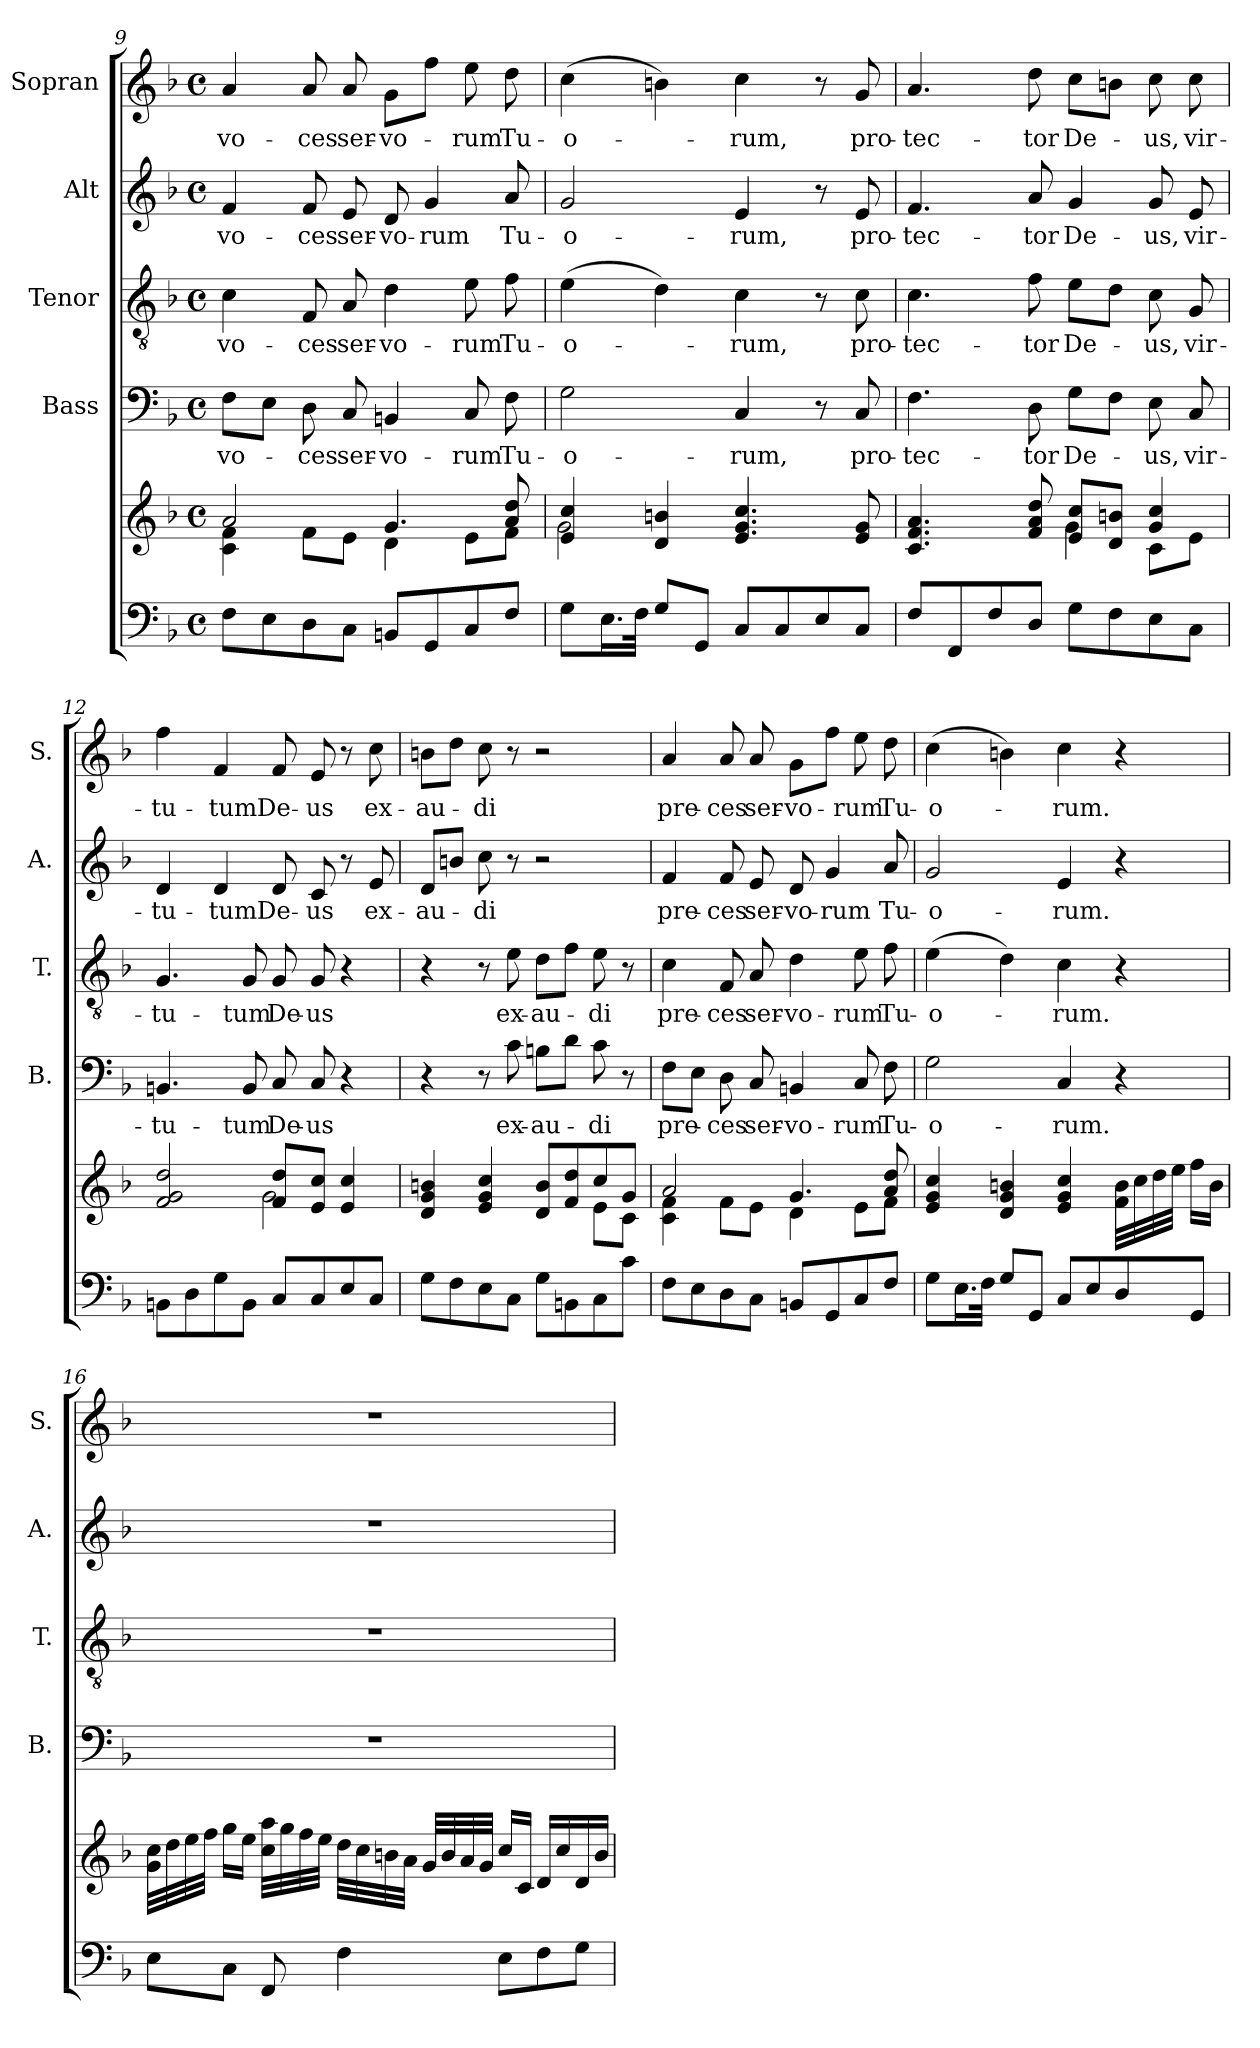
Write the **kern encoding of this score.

**kern	**kern	**kern	**text	**kern	**text	**kern	**text	**kern	**text
*part5	*part5	*part4	*part4	*part3	*part3	*part2	*part2	*part1	*part1
*staff6	*staff5	*staff4	*staff4	*staff3	*staff3	*staff2	*staff2	*staff1	*staff1
*	*	*I"Bass	*	*I"Tenor	*	*I"Alt	*	*I"Sopran	*
*	*	*I'B.	*	*I'T.	*	*I'A.	*	*I'S.	*
!!LO:LB:g=z
*clefF4	*clefG2	*clefF4	*	*clefGv2	*	*clefG2	*	*clefG2	*
*k[b-]	*k[b-]	*k[b-]	*	*k[b-]	*	*k[b-]	*	*k[b-]	*
*F:	*F:	*F:	*	*F:	*	*F:	*	*F:	*
*M4/4	*M4/4	*M4/4	*	*M4/4	*	*M4/4	*	*M4/4	*
*met(c)	*met(c)	*met(c)	*	*met(c)	*	*met(c)	*	*met(c)	*
=9	=9	=9	=9	=9	=9	=9	=9	=9	=9
*	*^	*	*	*	*	*	*	*	*
!	!	!	!	!LO:LY:b	!	!LO:LY:b	!	!LO:LY:b	!	!LO:LY:b
8F\L	2a/	4c\ 4f\	8F\L	vo-	4c\	vo-	4f/	vo-	4a/	vo-
8E\	.	.	8E\J	.	.	.	.	.	.	.
!	!	!	!	!LO:LY:b	!	!LO:LY:b	!	!LO:LY:b	!	!LO:LY:b
8D\	.	8f\L	8D\	-ces	8F/	-ces	8f/	-ces	8a/	-ces
!	!	!	!	!LO:LY:b	!	!LO:LY:b	!	!LO:LY:b	!	!LO:LY:b
8C\J	.	8e\J	8C/	ser-	8A/	ser-	8e/	ser-	8a/	ser-
!	!	!	!	!LO:LY:b	!	!LO:LY:b	!	!LO:LY:b	!	!LO:LY:b
8BBn/L	4.g/	4d\	4BBn/	-vo-	4d\	-vo-	8d/	-vo-	8g\L	-vo-
!	!	!	!	!	!	!	!	!LO:LY:b	!	!
8GG/	.	.	.	.	.	.	4g/	-rum	8ff\J	.
!	!	!	!	!LO:LY:b	!	!LO:LY:b	!	!	!	!LO:LY:b
8C/	.	8e\L	8C/	-rum	8e\	-rum	.	.	8ee\	-rum
!	!	!	!	!LO:LY:b	!	!LO:LY:b	!	!LO:LY:b	!	!LO:LY:b
8F/J	8a/ 8dd/	8f\J	8F\	Tu-	8f\	Tu-	8a/	Tu-	8dd\	Tu-
=10	=10	=10	=10	=10	=10	=10	=10	=10	=10	=10
!	!	!	!	!LO:LY:b	!	!LO:LY:b	!	!LO:LY:b	!	!LO:LY:b
8G\L	4e/ 4cc/	2g\	2G\	-o-	(>4e\	-o-	2g/	-o-	(>4cc\	-o-
16.E\L	.	.	.	.	.	.	.	.	.	.
32F\JJk	.	.	.	.	.	.	.	.	.	.
8G/L	4d/ 4bn/	.	.	.	4d\)	.	.	.	4bn\)	.
8GG/J	.	.	.	.	.	.	.	.	.	.
!	!	!	!	!LO:LY:b	!	!LO:LY:b	!	!LO:LY:b	!	!LO:LY:b
8C/L	4.e/ 4.g/ 4.cc/	2ryy	4C/	-rum,	4c\	-rum,	4e/	-rum,	4cc\	-rum,
8C/	.	.	.	.	.	.	.	.	.	.
8E/	.	.	8r	.	8r	.	8r	.	8r	.
!	!	!	!	!LO:LY:b	!	!LO:LY:b	!	!LO:LY:b	!	!LO:LY:b
8C/J	8e/ 8g/	.	8C/	pro-	8c\	pro-	8e/	pro-	8g/	pro-
=11	=11	=11	=11	=11	=11	=11	=11	=11	=11	=11
!	!	!	!	!LO:LY:b	!	!LO:LY:b	!	!LO:LY:b	!	!LO:LY:b
8F/L	4.c/ 4.f/ 4.a/	2ryy	4.F\	-tec-	4.c\	-tec-	4.f/	-tec-	4.a/	-tec-
8FF/	.	.	.	.	.	.	.	.	.	.
8F/	.	.	.	.	.	.	.	.	.	.
!	!	!	!	!LO:LY:b	!	!LO:LY:b	!	!LO:LY:b	!	!LO:LY:b
8D/J	8f/ 8a/ 8dd/	.	8D\	-tor	8f\	-tor	8a/	-tor	8dd\	-tor
!	!	!	!	!LO:LY:b	!	!LO:LY:b	!	!LO:LY:b	!	!LO:LY:b
8G\L	8e/ 8cc/L	4g\	8G\L	De-	8e\L	De-	4g/	De-	8cc\L	De-
8F\	8d/ 8bn/J	.	8F\J	.	8d\J	.	.	.	8bn\J	.
!	!	!	!	!LO:LY:b	!	!LO:LY:b	!	!LO:LY:b	!	!LO:LY:b
8E\	4g/ 4cc/	8c\L	8E\	-us,	8c\	-us,	8g/	-us,	8cc\	-us,
!	!	!	!	!LO:LY:b	!	!LO:LY:b	!	!LO:LY:b	!	!LO:LY:b
8C\J	.	8e\J	8C/	vir-	8G/	vir-	8e/	vir-	8cc\	vir-
!!LO:PB:g=z
=12	=12	=12	=12	=12	=12	=12	=12	=12	=12	=12
!	!	!	!	!LO:LY:b	!	!LO:LY:b	!	!LO:LY:b	!	!LO:LY:b
8BBn\L	2f/ 2g/ 2dd/	2ryy	4.BBn/	-tu-	4.G/	-tu-	4d/	-tu-	4ff\	-tu-
8D\	.	.	.	.	.	.	.	.	.	.
!	!	!	!	!	!	!	!	!LO:LY:b	!	!LO:LY:b
8G\	.	.	.	.	.	.	4d/	-tum	4f/	-tum
!	!	!	!	!LO:LY:b	!	!LO:LY:b	!	!	!	!
8BB\J	.	.	8BB/	-tum	8G/	-tum	.	.	.	.
!	!	!	!	!LO:LY:b	!	!LO:LY:b	!	!LO:LY:b	!	!LO:LY:b
8C/L	8f/ 8dd/L	2g\	8C/	De-	8G/	De-	8d/	De-	8f/	De-
!	!	!	!	!LO:LY:b	!	!LO:LY:b	!	!LO:LY:b	!	!LO:LY:b
8C/	8e/ 8cc/J	.	8C/	-us	8G/	-us	8c/	-us	8e/	-us
8E/	4e/ 4cc/	.	4r	.	4r	.	8r	.	8r	.
!	!	!	!	!	!	!	!	!LO:LY:b	!	!LO:LY:b
8C/J	.	.	.	.	.	.	8e/	ex-	8cc\	ex-
=13	=13	=13	=13	=13	=13	=13	=13	=13	=13	=13
!	!	!	!	!	!	!	!	!LO:LY:b	!	!LO:LY:b
8G\L	4d/ 4g/ 4bn/	2.ryy	4r	.	4r	.	8d/L	-au-	8bn\L	-au-
8F\	.	.	.	.	.	.	8bn/J	.	8dd\J	.
!	!	!	!	!	!	!	!	!LO:LY:b	!	!LO:LY:b
8E\	4e/ 4g/ 4cc/	.	8r	.	8r	.	8cc\	-di	8cc\	-di
!	!	!	!	!LO:LY:b	!	!LO:LY:b	!	!	!	!
8C\J	.	.	8c\	ex-	8e\	ex-	8r	.	8r	.
!	!	!	!	!LO:LY:b	!	!LO:LY:b	!	!	!	!
8G\L	8d/ 8b/L	.	8Bn\L	-au-	8d\L	-au-	2r	.	2r	.
8BBn\	8f/ 8dd/	.	8d\J	.	8f\J	.	.	.	.	.
!	!	!	!	!LO:LY:b	!	!LO:LY:b	!	!	!	!
8C\	8cc/	8e\L	8c\	-di	8e\	-di	.	.	.	.
8c\J	8g/J	8c\J	8r	.	8r	.	.	.	.	.
=14	=14	=14	=14	=14	=14	=14	=14	=14	=14	=14
!	!	!	!	!LO:LY:b	!	!LO:LY:b	!	!LO:LY:b	!	!LO:LY:b
8F\L	2a/	4c\ 4f\	8F\L	pre-	4c\	pre-	4f/	pre-	4a/	pre-
8E\	.	.	8E\J	.	.	.	.	.	.	.
!	!	!	!	!LO:LY:b	!	!LO:LY:b	!	!LO:LY:b	!	!LO:LY:b
8D\	.	8f\L	8D\	-ces	8F/	-ces	8f/	-ces	8a/	-ces
!	!	!	!	!LO:LY:b	!	!LO:LY:b	!	!LO:LY:b	!	!LO:LY:b
8C\J	.	8e\J	8C/	ser-	8A/	ser-	8e/	ser-	8a/	ser-
!	!	!	!	!LO:LY:b	!	!LO:LY:b	!	!LO:LY:b	!	!LO:LY:b
8BBn/L	4.g/	4d\	4BBn/	-vo-	4d\	-vo-	8d/	-vo-	8g\L	-vo-
!	!	!	!	!	!	!	!	!LO:LY:b	!	!
8GG/	.	.	.	.	.	.	4g/	-rum	8ff\J	.
!	!	!	!	!LO:LY:b	!	!LO:LY:b	!	!	!	!LO:LY:b
8C/	.	8e\L	8C/	-rum	8e\	-rum	.	.	8ee\	-rum
!	!	!	!	!LO:LY:b	!	!LO:LY:b	!	!LO:LY:b	!	!LO:LY:b
8F/J	8a/ 8dd/	8f\J	8F\	Tu-	8f\	Tu-	8a/	Tu-	8dd\	Tu-
!!LO:LB:g=z
=15	=15	=15	=15	=15	=15	=15	=15	=15	=15	=15
!	!	!	!	!LO:LY:b	!	!LO:LY:b	!	!LO:LY:b	!	!LO:LY:b
*	*v	*v	*	*	*	*	*	*	*	*
8G\L	4e/ 4g/ 4cc/	2G\	-o-	(>4e\	-o-	2g/	-o-	(>4cc\	-o-
16.E\L	.	.	.	.	.	.	.	.	.
32F\JJk	.	.	.	.	.	.	.	.	.
8G/L	4d/ 4g/ 4bn/	.	.	4d\)	.	.	.	4bn\)	.
8GG/J	.	.	.	.	.	.	.	.	.
!	!	!	!LO:LY:b	!	!LO:LY:b	!	!LO:LY:b	!	!LO:LY:b
8C/L	4e/ 4g/ 4cc/	4C/	-rum.	4c\	-rum.	4e/	-rum.	4cc\	-rum.
8E/	.	.	.	.	.	.	.	.	.
8D/	32f\ 32b\LLL	4r	.	4r	.	4r	.	4r	.
.	32cc\	.	.	.	.	.	.	.	.
.	32dd\	.	.	.	.	.	.	.	.
.	32ee\JJJ	.	.	.	.	.	.	.	.
8GG/J	16ff\LL	.	.	.	.	.	.	.	.
.	16b\JJ	.	.	.	.	.	.	.	.
=16	=16	=16	=16	=16	=16	=16	=16	=16	=16
8E\L	32g\ 32cc\LLL	1r	.	1r	.	1r	.	1r	.
.	32dd\	.	.	.	.	.	.	.	.
.	32ee\	.	.	.	.	.	.	.	.
.	32ff\JJJ	.	.	.	.	.	.	.	.
8C\J	16gg\LL	.	.	.	.	.	.	.	.
.	16ee\JJ	.	.	.	.	.	.	.	.
8FF/	32cc\ 32aa\LLL	.	.	.	.	.	.	.	.
.	32gg\	.	.	.	.	.	.	.	.
.	32ff\	.	.	.	.	.	.	.	.
.	32ee\JJJ	.	.	.	.	.	.	.	.
4F\	32dd\LLL	.	.	.	.	.	.	.	.
.	32cc\	.	.	.	.	.	.	.	.
.	32bn\	.	.	.	.	.	.	.	.
.	32a\JJJ	.	.	.	.	.	.	.	.
.	32g/LLL	.	.	.	.	.	.	.	.
.	32b/	.	.	.	.	.	.	.	.
.	32a/	.	.	.	.	.	.	.	.
.	32g/JJJ	.	.	.	.	.	.	.	.
8E\L	16cc/LL	.	.	.	.	.	.	.	.
.	16c/JJ	.	.	.	.	.	.	.	.
8F\	16d/LL	.	.	.	.	.	.	.	.
.	16cc/	.	.	.	.	.	.	.	.
8G\J	16d/	.	.	.	.	.	.	.	.
.	16b/JJ	.	.	.	.	.	.	.	.
=	=	=	=	=	=	=	=	=	=
*-	*-	*-	*-	*-	*-	*-	*-	*-	*-
